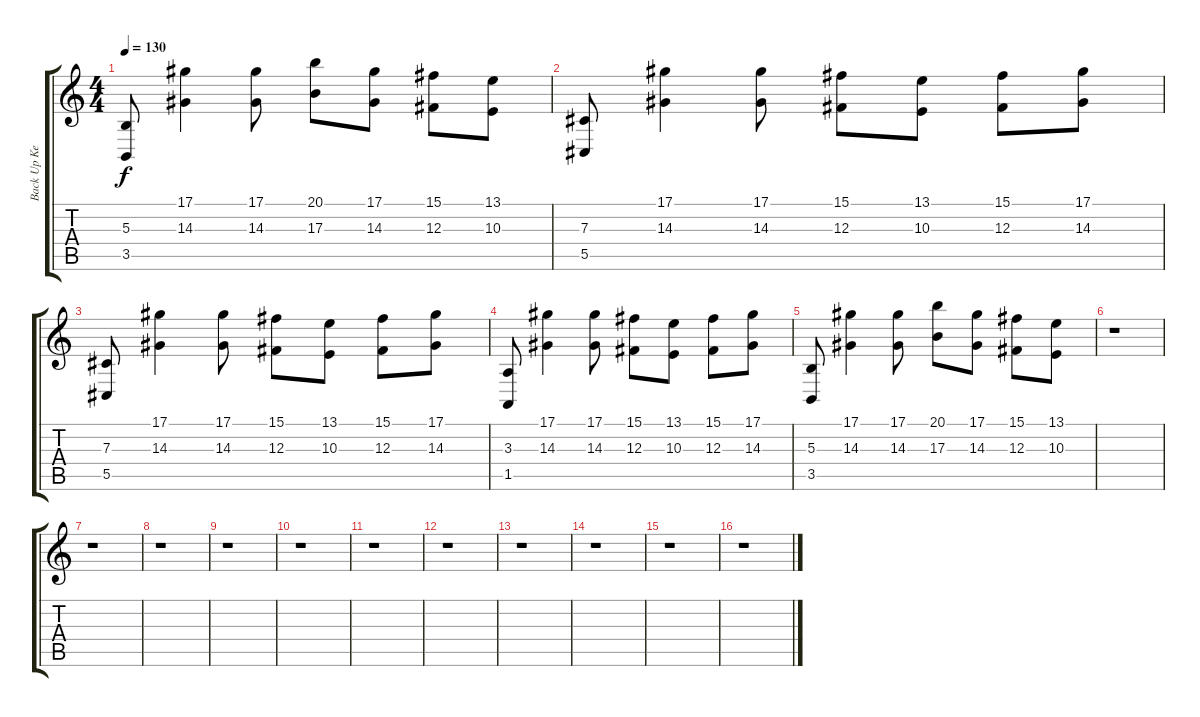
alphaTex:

\track ("Back Up Keys" "Back Up Ke") {instrument lead3calliope}
\staff {score tabs}
\tuning (Eb4 Bb3 Gb3 Db3 Ab2 Db2) {hide}
\ts (4 4)
\tempo 130
\clef g2
\ks c
(5.3 3.5).8{dy f} (17.1 14.3).4 (17.1 14.3).8 (20.1 17.3).8 (17.1 14.3).8 (15.1 12.3).8 (13.1 10.3).8 |
(7.3 5.5).8 (17.1 14.3).4 (17.1 14.3).8 (15.1 12.3).8 (13.1 10.3).8 (15.1 12.3).8 (17.1 14.3).8 |
(7.3 5.5).8 (17.1 14.3).4 (17.1 14.3).8 (15.1 12.3).8 (13.1 10.3).8 (15.1 12.3).8 (17.1 14.3).8 |
(3.3 1.5).8 (17.1 14.3).4 (17.1 14.3).8 (15.1 12.3).8 (13.1 10.3).8 (15.1 12.3).8 (17.1 14.3).8 |
(5.3 3.5).8 (17.1 14.3).4 (17.1 14.3).8 (20.1 17.3).8 (17.1 14.3).8 (15.1 12.3).8 (13.1 10.3).8 |
r.1 |
r.1 |
r.1 |
r.1 |
r.1 |
r.1 |
r.1 |
r.1 |
r.1 |
r.1 |
r.1
